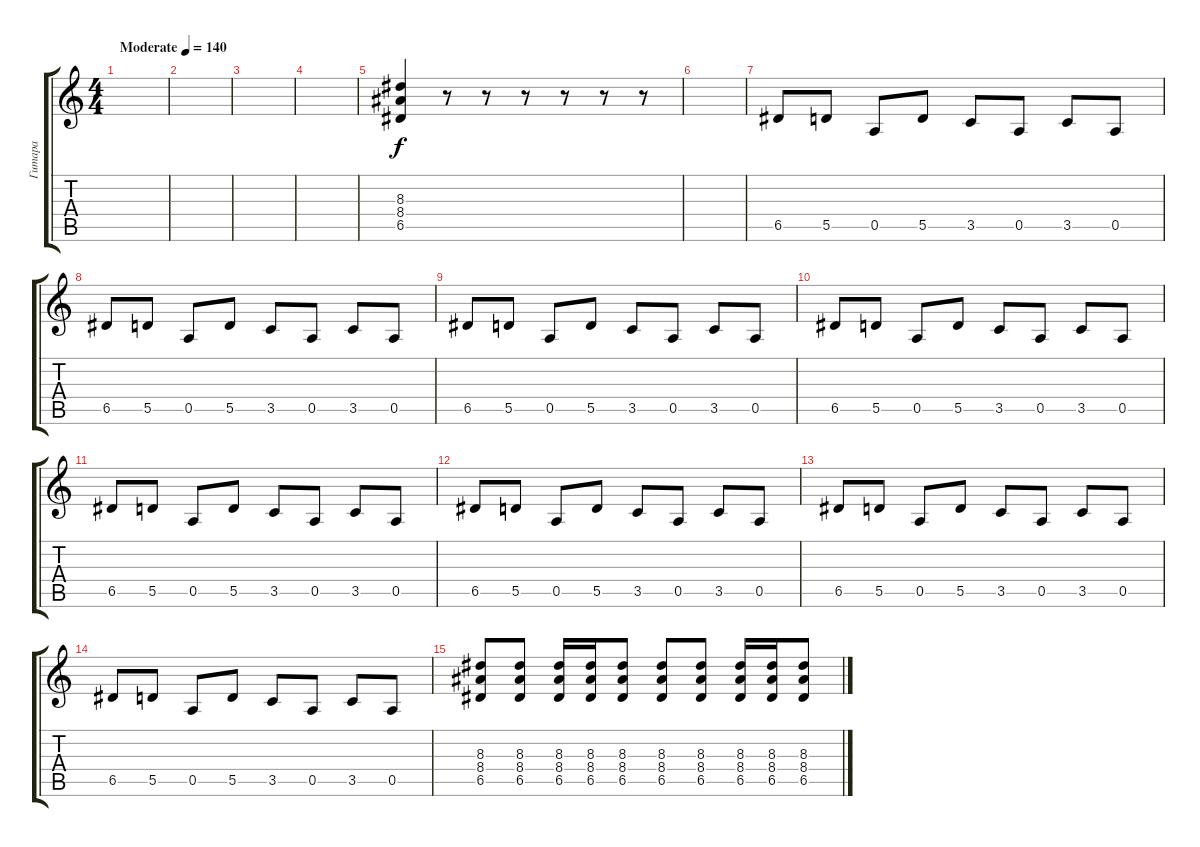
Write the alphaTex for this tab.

\track ("Гитара" "Гитара") {instrument overdrivenguitar}
\staff {score tabs}
\tuning (E4 B3 G3 D3 A2 E2) {hide}
\ts (4 4)
\tempo (140 "Moderate")
\clef g2
\ks c
|
|
|
|
(8.3 8.4 6.5).4 r.8 r.8 r.8 r.8 r.8 r.8 |
|
6.5.8 5.5.8 0.5.8 5.5.8 3.5.8 0.5.8 3.5.8 0.5.8 |
6.5.8 5.5.8 0.5.8 5.5.8 3.5.8 0.5.8 3.5.8 0.5.8 |
6.5.8 5.5.8 0.5.8 5.5.8 3.5.8 0.5.8 3.5.8 0.5.8 |
6.5.8 5.5.8 0.5.8 5.5.8 3.5.8 0.5.8 3.5.8 0.5.8 |
6.5.8 5.5.8 0.5.8 5.5.8 3.5.8 0.5.8 3.5.8 0.5.8 |
6.5.8 5.5.8 0.5.8 5.5.8 3.5.8 0.5.8 3.5.8 0.5.8 |
6.5.8 5.5.8 0.5.8 5.5.8 3.5.8 0.5.8 3.5.8 0.5.8 |
6.5.8 5.5.8 0.5.8 5.5.8 3.5.8 0.5.8 3.5.8 0.5.8 |
(8.3 8.4 6.5).8 (8.3 8.4 6.5).8 (8.3 8.4 6.5).16 (8.3 8.4 6.5).16 (8.3 8.4 6.5).8 (8.3 8.4 6.5).8 (8.3 8.4 6.5).8 (8.3 8.4 6.5).16 (8.3 8.4 6.5).16 (8.3 8.4 6.5).8
